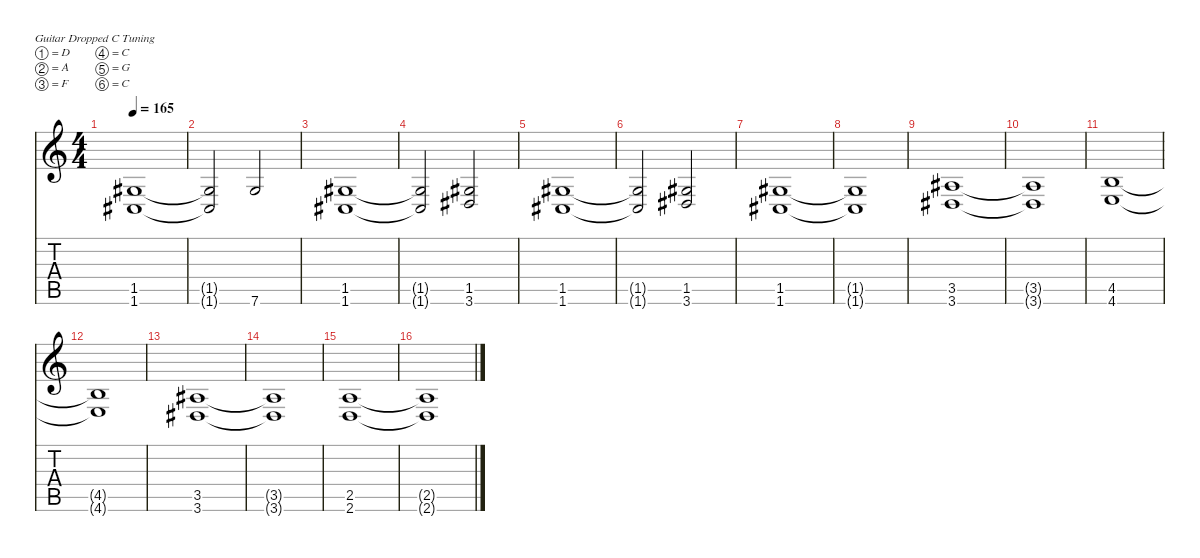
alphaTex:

\defaultSystemsLayout 4
\hideDynamics
\bracketExtendMode nobrackets
\singleTrackTrackNamePolicy hidden
\multiTrackTrackNamePolicy hidden
\firstSystemTrackNameMode fullname
\firstSystemTrackNameOrientation horizontal
\otherSystemsTrackNameOrientation horizontal
\track ("Devin Townsend (Guitar 2)" "dist.guit.") {instrument distortionguitar}
\staff {score tabs}
\tuning (D4 A3 F3 C3 G2 C2)
\ts (4 4)
\tempo 165
\clef g2
\ks c
(1.5{acc #} 1.6{acc #}).1{dy f beam Up} |
(1.5{t acc #} 1.6{t acc #}).2{beam Up} 7.6.2{beam Up} |
(1.5{acc #} 1.6{acc #}).1{beam Up} |
(1.5{t acc #} 1.6{t acc #}).2{beam Up} (1.5{acc #} 3.6{acc #}).2{beam Up} |
(1.5{acc #} 1.6{acc #}).1{beam Up} |
(1.5{t acc #} 1.6{t acc #}).2{beam Up} (3.6{acc #} 1.5{acc #}).2{beam Up} |
(1.5{acc #} 1.6{acc #}).1{beam Up} |
(1.5{t acc #} 1.6{t acc #}).1{beam Up} |
(3.5{acc #} 3.6{acc #}).1{beam Up} |
(3.5{t acc #} 3.6{t acc #}).1{beam Up} |
(4.5 4.6).1{beam Up} |
(4.5{t} 4.6{t}).1{beam Up} |
(3.5{acc #} 3.6{acc #}).1{beam Up} |
(3.5{t acc #} 3.6{t acc #}).1{beam Up} |
(2.5 2.6).1{beam Up} |
(2.5{t} 2.6{t}).1{beam Up}
